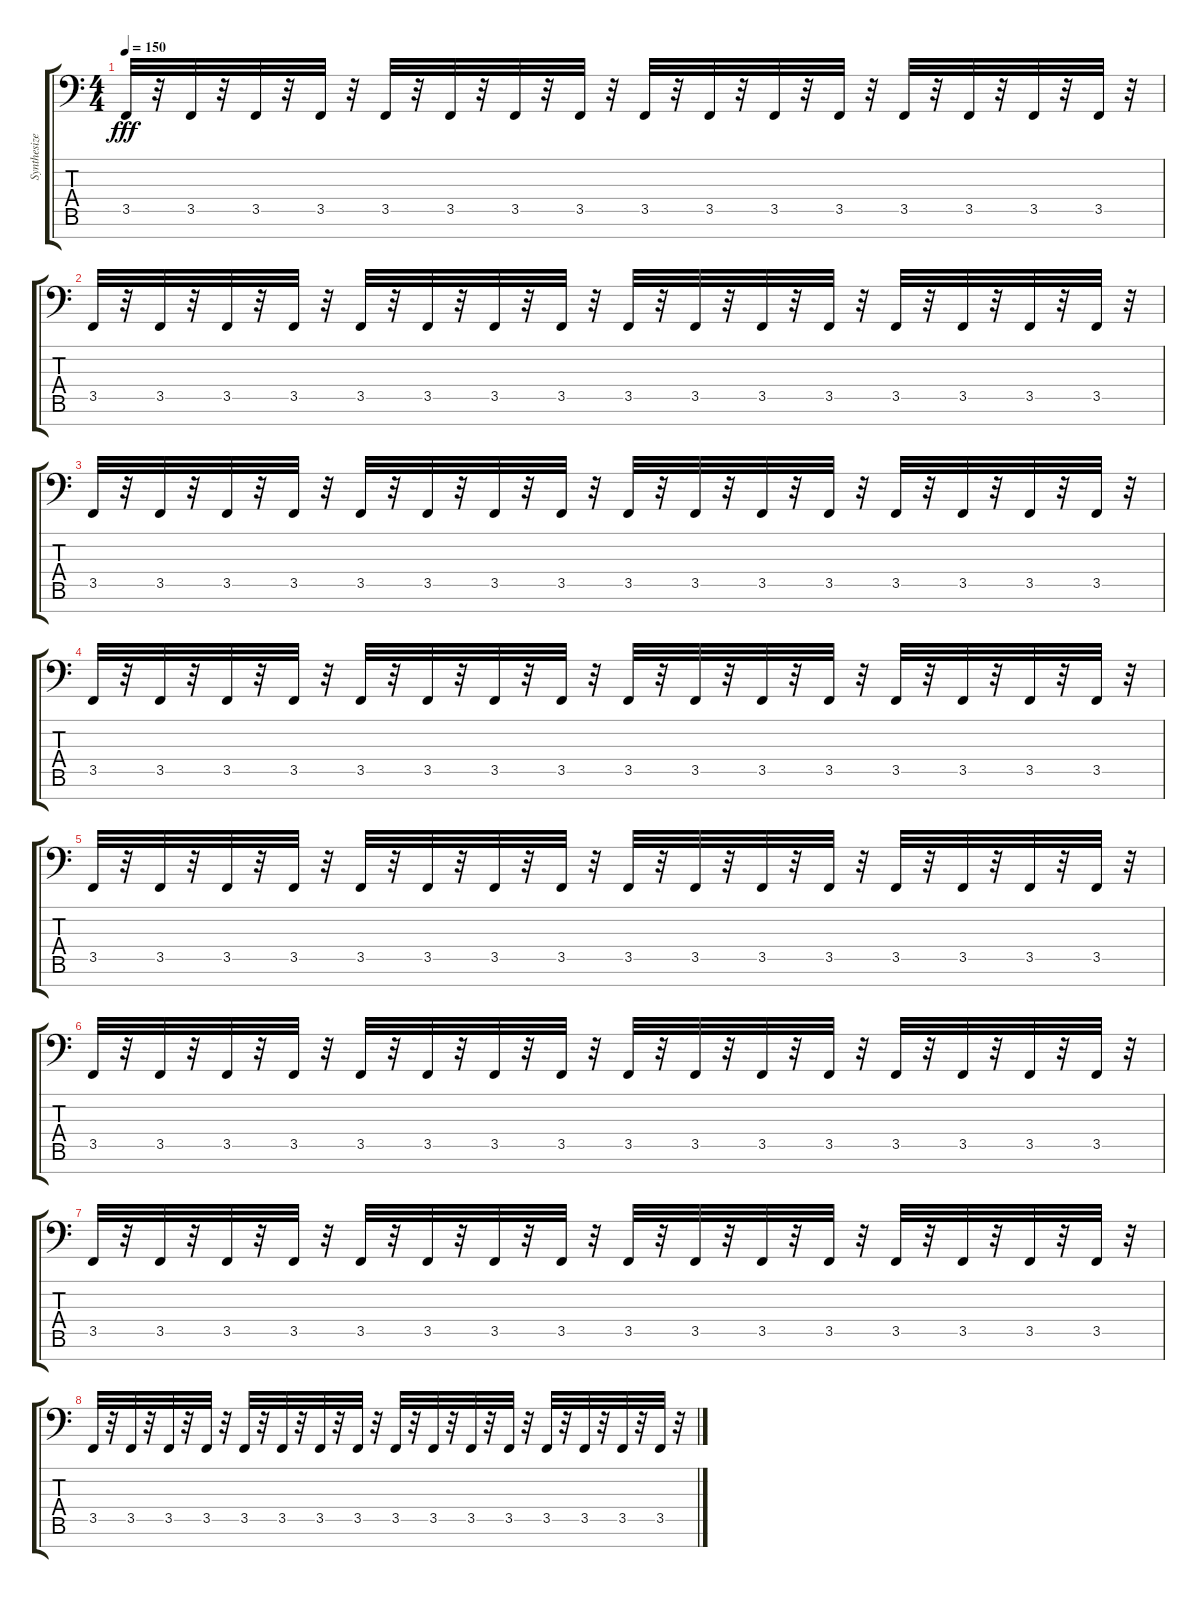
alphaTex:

\track ("Synthesizer" "Synthesize") {instrument lead1square}
\staff {score tabs}
\tuning (A3 E3 C3 G2 D2 A1 E1) {hide}
\ts (4 4)
\tempo 150
\clef f4
\ks c
3.5.32{dy fff instrument lead1square} r.32 3.5.32 r.32 3.5.32 r.32 3.5.32 r.32 3.5.32 r.32 3.5.32 r.32 3.5.32 r.32 3.5.32 r.32 3.5.32 r.32 3.5.32 r.32 3.5.32 r.32 3.5.32 r.32 3.5.32 r.32 3.5.32 r.32 3.5.32 r.32 3.5.32 r.32 |
3.5.32 r.32 3.5.32 r.32 3.5.32 r.32 3.5.32 r.32 3.5.32 r.32 3.5.32 r.32 3.5.32 r.32 3.5.32 r.32 3.5.32 r.32 3.5.32 r.32 3.5.32 r.32 3.5.32 r.32 3.5.32 r.32 3.5.32 r.32 3.5.32 r.32 3.5.32 r.32 |
3.5.32 r.32 3.5.32 r.32 3.5.32 r.32 3.5.32 r.32 3.5.32 r.32 3.5.32 r.32 3.5.32 r.32 3.5.32 r.32 3.5.32 r.32 3.5.32 r.32 3.5.32 r.32 3.5.32 r.32 3.5.32 r.32 3.5.32 r.32 3.5.32 r.32 3.5.32 r.32 |
3.5.32 r.32 3.5.32 r.32 3.5.32 r.32 3.5.32 r.32 3.5.32 r.32 3.5.32 r.32 3.5.32 r.32 3.5.32 r.32 3.5.32 r.32 3.5.32 r.32 3.5.32 r.32 3.5.32 r.32 3.5.32 r.32 3.5.32 r.32 3.5.32 r.32 3.5.32 r.32 |
3.5.32 r.32 3.5.32 r.32 3.5.32 r.32 3.5.32 r.32 3.5.32 r.32 3.5.32 r.32 3.5.32 r.32 3.5.32 r.32 3.5.32 r.32 3.5.32 r.32 3.5.32 r.32 3.5.32 r.32 3.5.32 r.32 3.5.32 r.32 3.5.32 r.32 3.5.32 r.32 |
3.5.32 r.32 3.5.32 r.32 3.5.32 r.32 3.5.32 r.32 3.5.32 r.32 3.5.32 r.32 3.5.32 r.32 3.5.32 r.32 3.5.32 r.32 3.5.32 r.32 3.5.32 r.32 3.5.32 r.32 3.5.32 r.32 3.5.32 r.32 3.5.32 r.32 3.5.32 r.32 |
3.5.32 r.32 3.5.32 r.32 3.5.32 r.32 3.5.32 r.32 3.5.32 r.32 3.5.32 r.32 3.5.32 r.32 3.5.32 r.32 3.5.32 r.32 3.5.32 r.32 3.5.32 r.32 3.5.32 r.32 3.5.32 r.32 3.5.32 r.32 3.5.32 r.32 3.5.32 r.32 |
3.5.32 r.32 3.5.32 r.32 3.5.32 r.32 3.5.32 r.32 3.5.32 r.32 3.5.32 r.32 3.5.32 r.32 3.5.32 r.32 3.5.32 r.32 3.5.32 r.32 3.5.32 r.32 3.5.32 r.32 3.5.32 r.32 3.5.32 r.32 3.5.32 r.32 3.5.32 r.32
